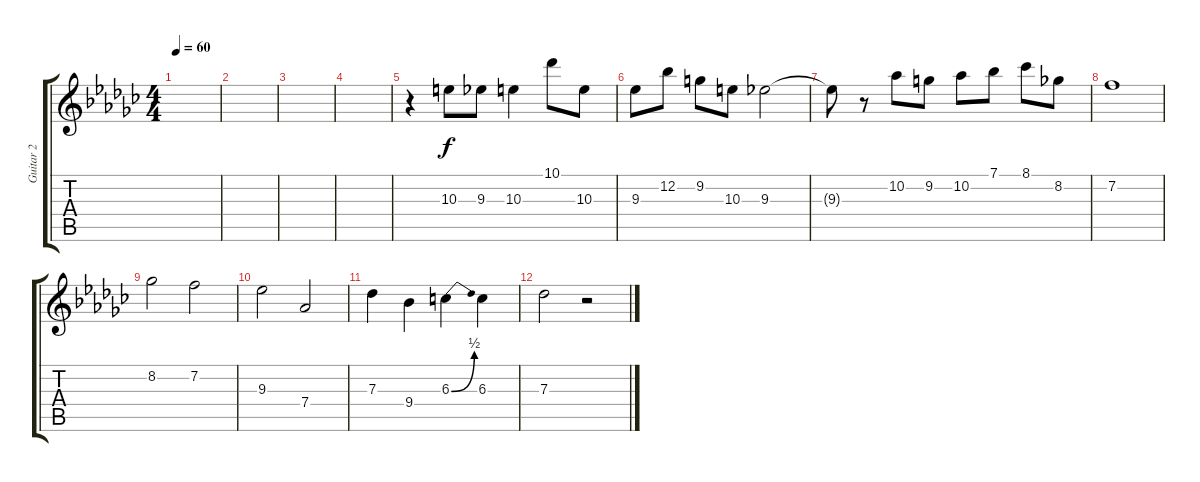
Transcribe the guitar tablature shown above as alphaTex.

\track ("Guitar 2" "Guitar 2") {instrument overdrivenguitar}
\staff {score tabs}
\tuning (Eb4 Bb3 Gb3 Db3 Ab2 Eb2) {hide}
\ts (4 4)
\tempo 60
\clef g2
\ks gb
|
|
|
|
r.4 10.3.8 9.3.8 10.3.4 10.1.8 10.3.8 |
9.3.8 12.2.8 9.2.8 10.3.8 9.3.2 |
9.3{t}.8 r.8 10.2.8 9.2.8 10.2.8 7.1.8 8.1.8 8.2.8 |
7.2.1 |
8.2.2 7.2.2 |
9.3.2 7.4.2 |
7.3.4 9.4.4 6.3{be (bend 0 0 60 2)}.4 6.3.4 |
7.3.2 r.2
